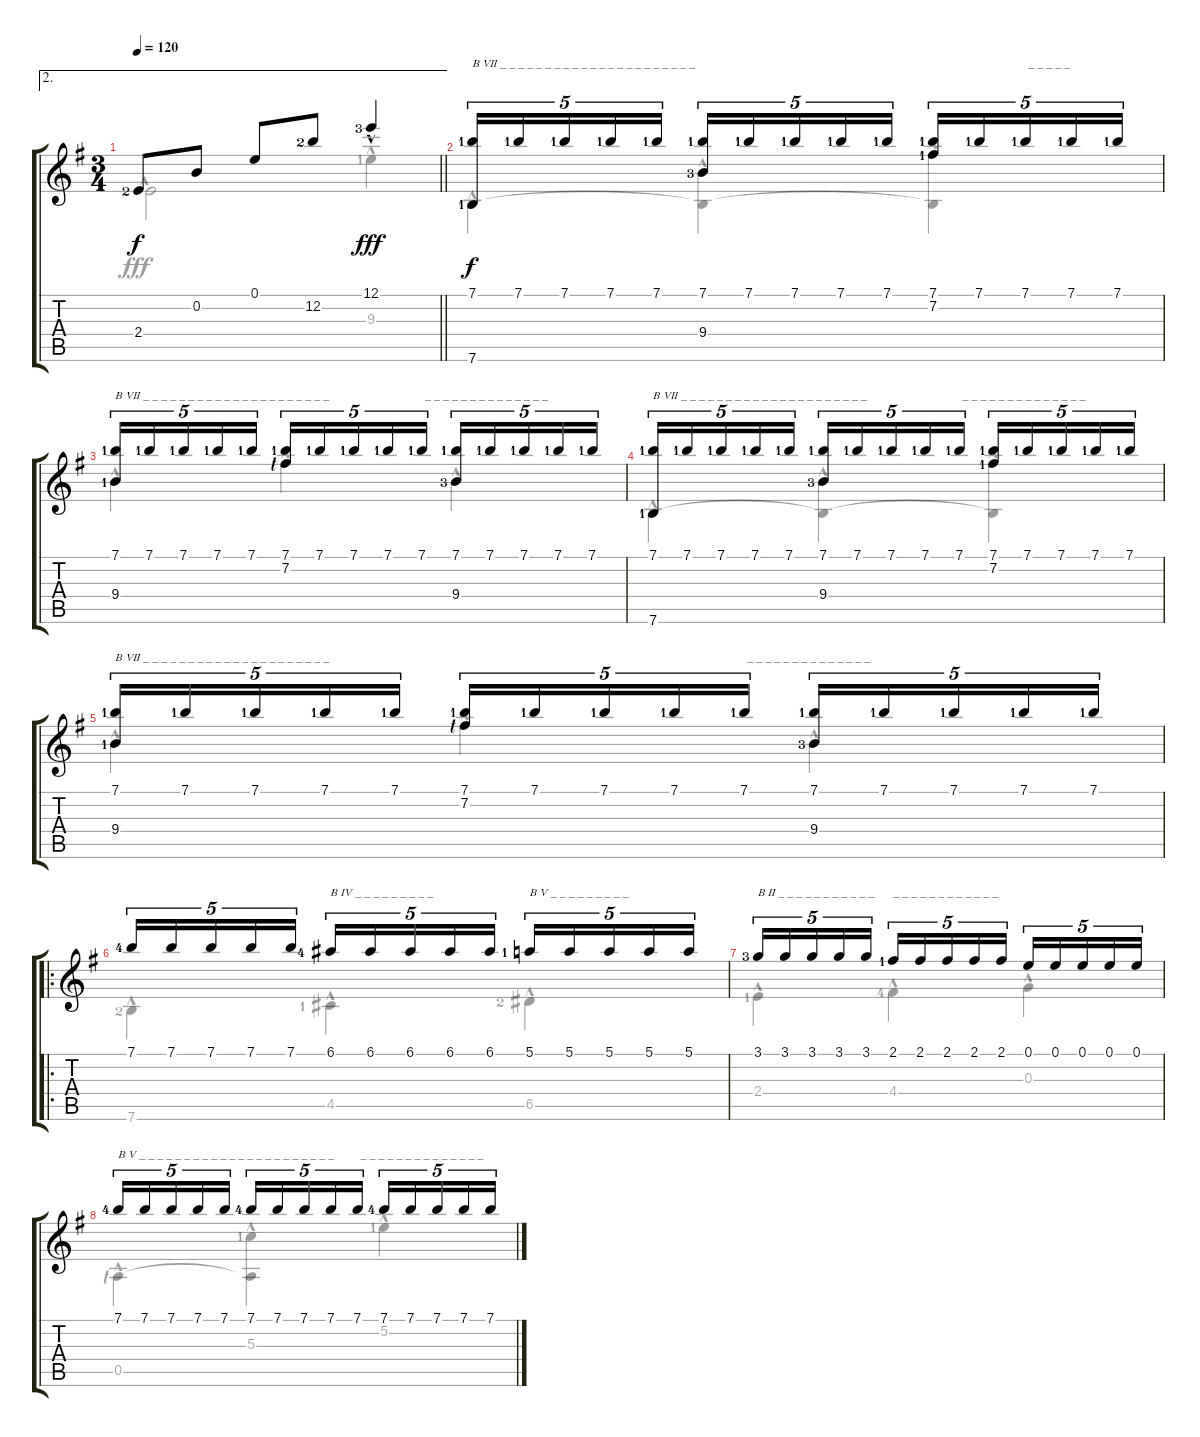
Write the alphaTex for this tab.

\track "" {instrument acousticguitarnylon}
\staff {score tabs}
\tuning (E4 B3 G3 D3 A2 E2) {hide}
\voice
\ae 2
\ts (3 4)
\tempo 120
\clef g2
\barLineRight lightlight
\ks eminor
2.4{lf 3}.8{dy f} 0.2.8 0.1.8 12.2{lf 3}.8 12.1{hac lf 4}.4{dy fff} |
\section ("" "")
(7.1{lf 2} 7.6{lf 2}).16{tu (5 4) txt "B VII _ _ _ _ _ _ _ _ _ _ _ _ _ _ _ _ _ _ _ _ _ _ " dy f} 7.1{lf 2}.16{tu (5 4)} 7.1{lf 2}.16{tu (5 4)} 7.1{lf 2}.16{tu (5 4)} 7.1{lf 2}.16{tu (5 4)} (7.1{lf 2} 9.4{lf 4}).16{tu (5 4)} 7.1{lf 2}.16{tu (5 4)} 7.1{lf 2}.16{tu (5 4)} 7.1{lf 2}.16{tu (5 4)} 7.1{lf 2}.16{tu (5 4)} (7.1{lf 2} 7.2{lf 2}).16{tu (5 4)} 7.1{lf 2}.16{tu (5 4)} 7.1{lf 2}.16{tu (5 4) txt " _ _ _ _ _ "} 7.1{lf 2}.16{tu (5 4)} 7.1{lf 2}.16{tu (5 4)} |
(7.1{lf 2} 9.4{lf 2}).16{tu (5 4) txt "B VII _ _ _ _ _ _ _ _ _ _ _ _ _ _ _ _ _ _ _ _ _ "} 7.1{lf 2}.16{tu (5 4)} 7.1{lf 2}.16{tu (5 4)} 7.1{lf 2}.16{tu (5 4)} 7.1{lf 2}.16{tu (5 4)} (7.1{lf 2} 7.2{lf 1}).16{tu (5 4)} 7.1{lf 2}.16{tu (5 4)} 7.1{lf 2}.16{tu (5 4)} 7.1{lf 2}.16{tu (5 4)} 7.1{lf 2}.16{tu (5 4) txt " _ _ _ _ _ _ _ _ _ _ _ _ _ _ "} (7.1{lf 2} 9.4{lf 4}).16{tu (5 4)} 7.1{lf 2}.16{tu (5 4)} 7.1{lf 2}.16{tu (5 4)} 7.1{lf 2}.16{tu (5 4)} 7.1{lf 2}.16{tu (5 4)} |
(7.1{lf 2} 7.6{lf 2}).16{tu (5 4) txt "B VII _ _ _ _ _ _ _ _ _ _ _ _ _ _ _ _ _ _ _ _ _ "} 7.1{lf 2}.16{tu (5 4)} 7.1{lf 2}.16{tu (5 4)} 7.1{lf 2}.16{tu (5 4)} 7.1{lf 2}.16{tu (5 4)} (7.1{lf 2} 9.4{lf 4}).16{tu (5 4)} 7.1{lf 2}.16{tu (5 4)} 7.1{lf 2}.16{tu (5 4)} 7.1{lf 2}.16{tu (5 4)} 7.1{lf 2}.16{tu (5 4) txt " _ _ _ _ _ _ _ _ _ _ _ _ _ _ "} (7.1{lf 2} 7.2{lf 2}).16{tu (5 4)} 7.1{lf 2}.16{tu (5 4)} 7.1{lf 2}.16{tu (5 4)} 7.1{lf 2}.16{tu (5 4)} 7.1{lf 2}.16{tu (5 4)} |
(7.1{lf 2} 9.4{lf 2}).16{tu (5 4) txt "B VII _ _ _ _ _ _ _ _ _ _ _ _ _ _ _ _ _ _ _ _ _ "} 7.1{lf 2}.16{tu (5 4)} 7.1{lf 2}.16{tu (5 4)} 7.1{lf 2}.16{tu (5 4)} 7.1{lf 2}.16{tu (5 4)} (7.1{lf 2} 7.2{lf 1}).16{tu (5 4)} 7.1{lf 2}.16{tu (5 4)} 7.1{lf 2}.16{tu (5 4)} 7.1{lf 2}.16{tu (5 4)} 7.1{lf 2}.16{tu (5 4) txt " _ _ _ _ _ _ _ _ _ _ _ _ _ _ "} (7.1{lf 2} 9.4{lf 4}).16{tu (5 4)} 7.1{lf 2}.16{tu (5 4)} 7.1{lf 2}.16{tu (5 4)} 7.1{lf 2}.16{tu (5 4)} 7.1{lf 2}.16{tu (5 4)} |
\ro
7.1{lf 5}.16{tu (5 4)} 7.1.16{tu (5 4)} 7.1.16{tu (5 4)} 7.1.16{tu (5 4)} 7.1.16{tu (5 4)} 6.1{lf 5}.16{tu (5 4) txt "B IV _ _ _ _ _ _ _ _ _"} 6.1.16{tu (5 4)} 6.1.16{tu (5 4)} 6.1.16{tu (5 4)} 6.1.16{tu (5 4)} 5.1{lf 2}.16{tu (5 4) txt "B V _ _ _ _ _ _ _ _ _"} 5.1.16{tu (5 4)} 5.1.16{tu (5 4)} 5.1.16{tu (5 4)} 5.1.16{tu (5 4)} |
3.1{lf 4}.16{tu (5 4) txt "B II _ _ _ _ _ _ _ _ _ _ _"} 3.1.16{tu (5 4)} 3.1.16{tu (5 4)} 3.1.16{tu (5 4)} 3.1.16{tu (5 4)} 2.1{lf 2}.16{tu (5 4) txt "_ _ _ _ _ _ _ _ _ _ _ _"} 2.1.16{tu (5 4)} 2.1.16{tu (5 4)} 2.1.16{tu (5 4)} 2.1.16{tu (5 4)} 0.1.16{tu (5 4)} 0.1.16{tu (5 4)} 0.1.16{tu (5 4)} 0.1.16{tu (5 4)} 0.1.16{tu (5 4)} |
7.1{lf 5}.16{tu (5 4) txt "B V _ _ _ _ _ _ _ _ _ _ _ _ _ _ _ _ _ _ _ _ _ _"} 7.1.16{tu (5 4)} 7.1.16{tu (5 4)} 7.1.16{tu (5 4)} 7.1.16{tu (5 4)} 7.1{lf 5}.16{tu (5 4)} 7.1.16{tu (5 4)} 7.1.16{tu (5 4)} 7.1.16{tu (5 4)} 7.1.16{tu (5 4) txt " _ _ _ _ _ _ _ _ _ _ _ _ _ _ "} 7.1{lf 5}.16{tu (5 4)} 7.1.16{tu (5 4)} 7.1.16{tu (5 4)} 7.1.16{tu (5 4)} 7.1.16{tu (5 4)}
\voice
\clef g2
\ottava regular
\simile none
\barLineRight lightlight
\ks eminor
2.4{hac}.2{dy fff} 9.3{hac lf 2}.4 |
7.6{hac}.4 (9.4{hac} 7.6{t}).4 (7.2{hac} 7.6{t}).4 |
9.4{hac}.4 7.2{hac}.4 9.4{hac}.4 |
7.6{hac}.4 (9.4{hac} 7.6{t}).4 (7.2{hac} 7.6{t}).4 |
9.4{hac}.4 7.2{hac}.4 9.4{hac}.4 |
7.6{hac lf 3}.4 4.5{hac lf 2}.4 6.5{hac lf 3}.4 |
2.4{hac lf 2}.4 4.4{hac lf 5}.4 0.3{hac}.4 |
0.5{hac lf 1}.4 (5.3{hac lf 2} 0.5{t}).4 5.2{hac lf 2}.4
